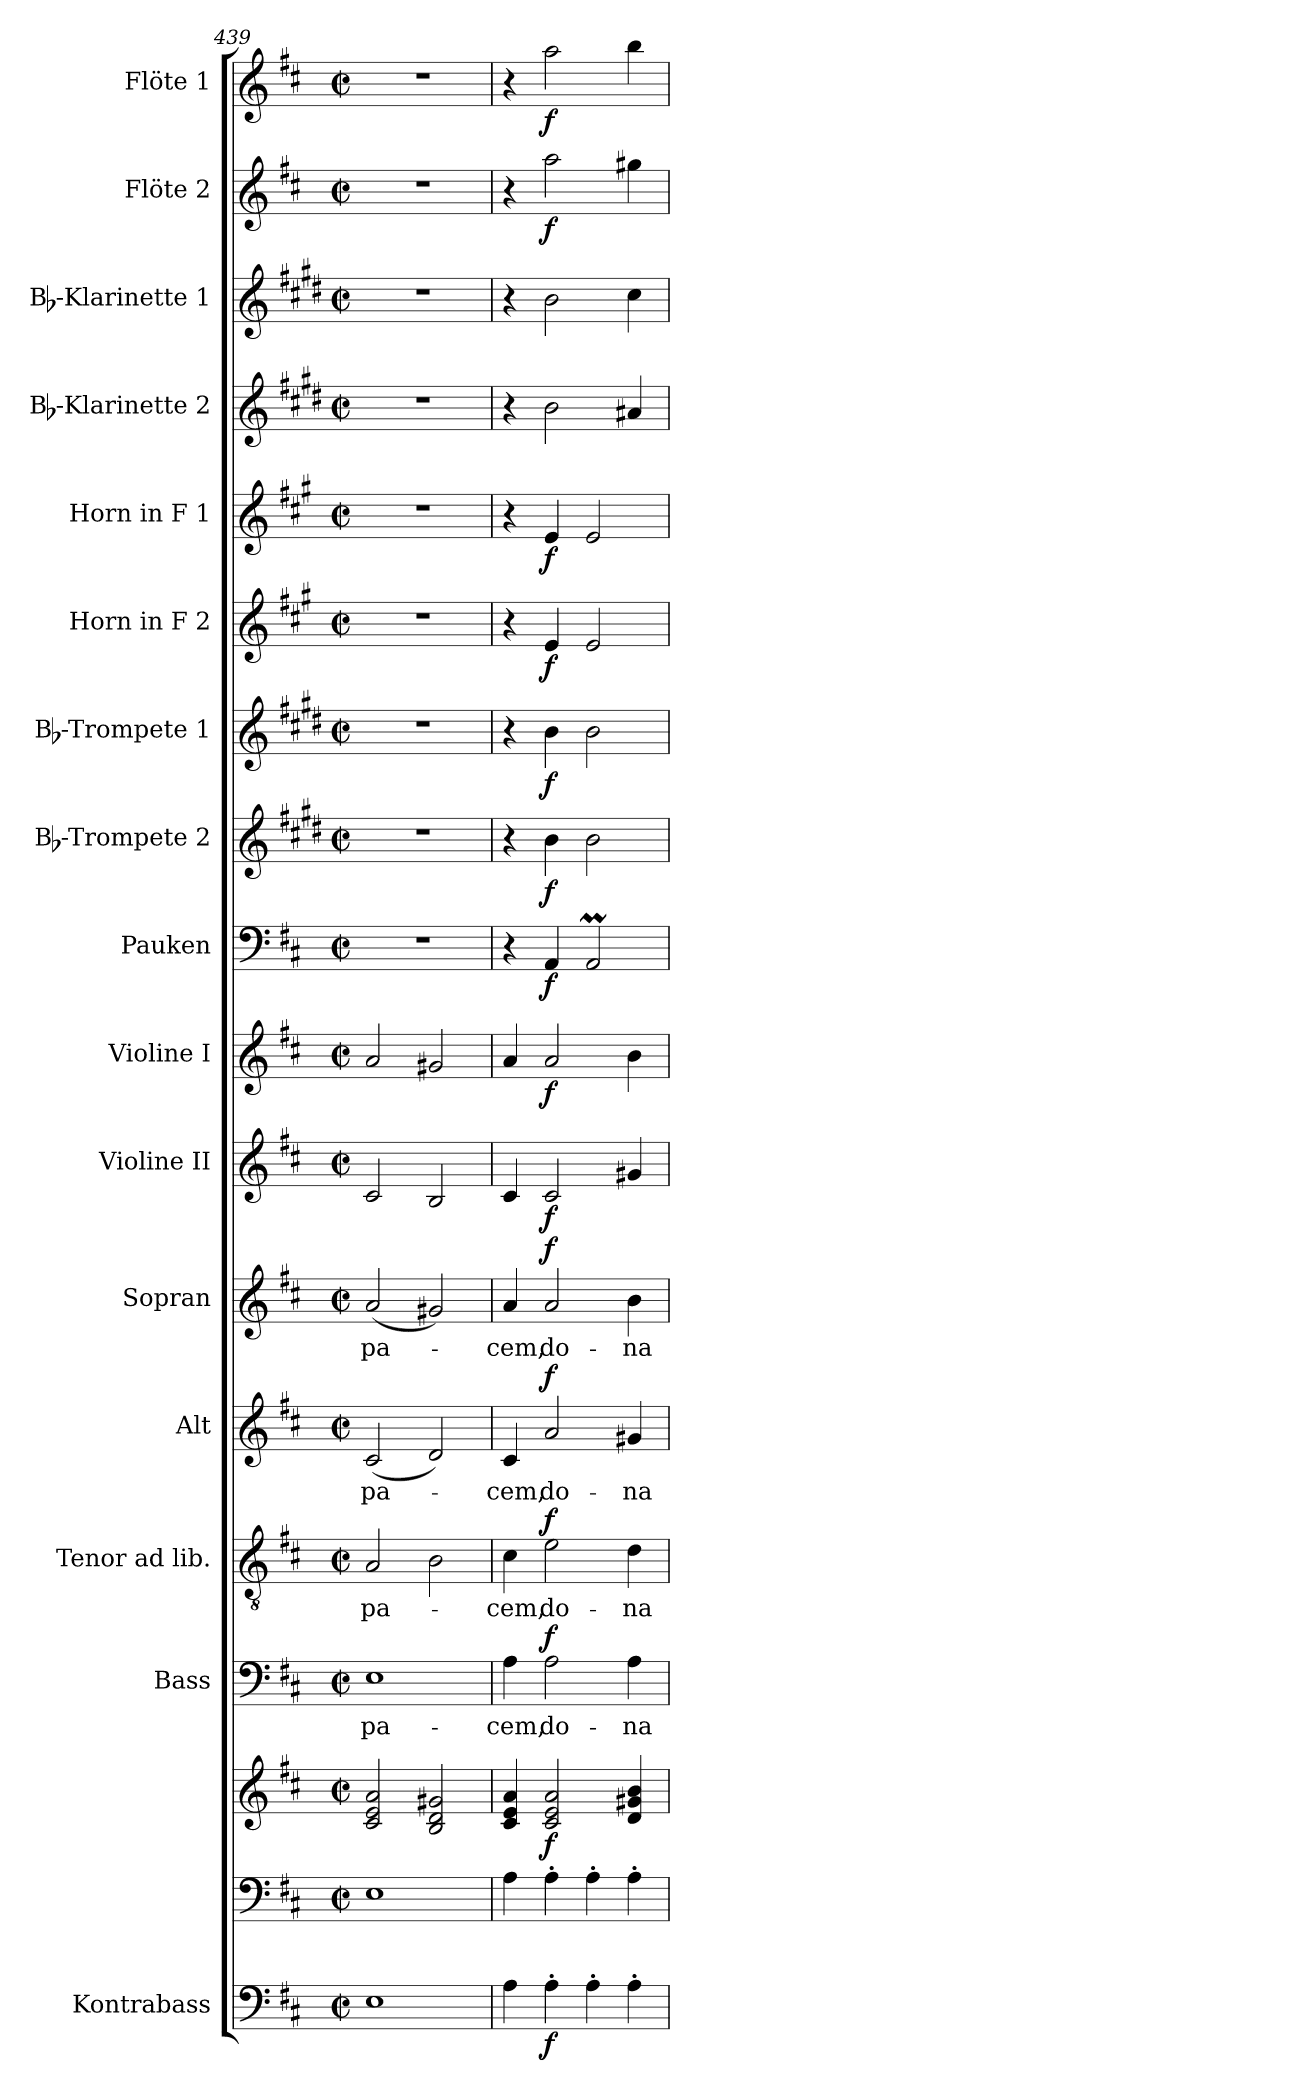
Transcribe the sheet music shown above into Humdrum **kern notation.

**kern	**dynam	**kern	**kern	**dynam	**kern	**text	**dynam	**kern	**text	**dynam	**kern	**text	**dynam	**kern	**text	**dynam	**kern	**dynam	**kern	**dynam	**kern	**dynam	**kern	**dynam	**kern	**dynam	**kern	**dynam	**kern	**dynam	**kern	**kern	**kern	**dynam	**kern	**dynam
*part17	*part17	*part16	*part16	*part16	*part15	*part15	*part15	*part14	*part14	*part14	*part13	*part13	*part13	*part12	*part12	*part12	*part11	*part11	*part10	*part10	*part9	*part9	*part8	*part8	*part7	*part7	*part6	*part6	*part5	*part5	*part4	*part3	*part2	*part2	*part1	*part1
*staff18	*staff18	*staff17	*staff16	*staff16/17	*staff15	*staff15	*staff15	*staff14	*staff14	*staff14	*staff13	*staff13	*staff13	*staff12	*staff12	*staff12	*staff11	*staff11	*staff10	*staff10	*staff9	*staff9	*staff8	*staff8	*staff7	*staff7	*staff6	*staff6	*staff5	*staff5	*staff4	*staff3	*staff2	*staff2	*staff1	*staff1
*I"Kontrabass	*	*	*	*	*I"Bass	*	*	*I"Tenor ad lib.	*	*	*I"Alt	*	*	*I"Sopran	*	*	*I"Violine II	*	*I"Violine I	*	*I"Pauken	*	*I"Bb-Trompete 2	*	*I"Bb-Trompete 1	*	*I"Horn in F 2	*	*I"Horn in F 1	*	*I"Bb-Klarinette 2	*I"Bb-Klarinette 1	*I"Flöte 2	*	*I"Flöte 1	*
*I'Kb.	*	*	*	*	*I'B.	*	*	*I'T.	*	*	*I'A.	*	*	*I'S.	*	*	*I'Vl. II	*	*I'Vl. I	*	*I'Pk.	*	*I'Bb Trp. 2	*	*I'Bb Trp. 1	*	*	*	*	*	*I'Bb Kl. 2	*I'Bb Kl. 1	*I'Fl. 2	*	*I'Fl. 1	*
*clefF4	*	*clefF4	*clefG2	*	*clefF4	*	*	*clefGv2	*	*	*clefG2	*	*	*clefG2	*	*	*clefG2	*	*clefG2	*	*clefF4	*	*clefG2	*	*clefG2	*	*clefG2	*	*clefG2	*	*clefG2	*clefG2	*clefG2	*	*clefG2	*
*ITrd7c12	*	*	*	*	*	*	*	*	*	*	*	*	*	*	*	*	*	*	*	*	*	*	*ITrd1c2	*	*ITrd1c2	*	*ITrd4c7	*	*ITrd4c7	*	*ITrd1c2	*ITrd1c2	*	*	*	*
*k[f#c#]	*	*k[f#c#]	*k[f#c#]	*	*k[f#c#]	*	*	*k[f#c#]	*	*	*k[f#c#]	*	*	*k[f#c#]	*	*	*k[f#c#]	*	*k[f#c#]	*	*k[f#c#]	*	*k[f#c#]	*	*k[f#c#]	*	*k[f#c#]	*	*k[f#c#]	*	*k[f#c#]	*k[f#c#]	*k[f#c#]	*	*k[f#c#]	*
*D:	*	*D:	*D:	*	*D:	*	*	*D:	*	*	*D:	*	*	*D:	*	*	*D:	*	*D:	*	*D:	*	*D:	*	*D:	*	*D:	*	*D:	*	*D:	*D:	*D:	*	*D:	*
*M2/2	*	*M2/2	*M2/2	*	*M2/2	*	*	*M2/2	*	*	*M2/2	*	*	*M2/2	*	*	*M2/2	*	*M2/2	*	*M2/2	*	*M2/2	*	*M2/2	*	*M2/2	*	*M2/2	*	*M2/2	*M2/2	*M2/2	*	*M2/2	*
*met(c|)	*	*met(c|)	*met(c|)	*	*met(c|)	*	*	*met(c|)	*	*	*met(c|)	*	*	*met(c|)	*	*	*met(c|)	*	*met(c|)	*	*met(c|)	*	*met(c|)	*	*met(c|)	*	*met(c|)	*	*met(c|)	*	*met(c|)	*met(c|)	*met(c|)	*	*met(c|)	*
=439	=439	=439	=439	=439	=439	=439	=439	=439	=439	=439	=439	=439	=439	=439	=439	=439	=439	=439	=439	=439	=439	=439	=439	=439	=439	=439	=439	=439	=439	=439	=439	=439	=439	=439	=439	=439
!	!	!	!	!	!	!LO:LY:b	!	!	!LO:LY:b	!	!	!LO:LY:b	!	!	!LO:LY:b	!	!	!	!	!	!	!	!	!	!	!	!	!	!	!	!	!	!	!	!	!
1EE	.	1E	2c#/ 2e/ 2a/	.	1E	pa-	.	2A/	pa-	.	(<2c#/	pa-	.	(<2a/	pa-	.	2c#/	.	2a/	.	1r	.	1r	.	1r	.	1r	.	1r	.	1r	1r	1r	.	1r	.
.	.	.	2B/ 2d/ 2g#X/	.	.	.	.	2B\	.	.	2d/)	.	.	2g#X/)	.	.	2B/	.	2g#X/	.	.	.	.	.	.	.	.	.	.	.	.	.	.	.	.	.
=440	=440	=440	=440	=440	=440	=440	=440	=440	=440	=440	=440	=440	=440	=440	=440	=440	=440	=440	=440	=440	=440	=440	=440	=440	=440	=440	=440	=440	=440	=440	=440	=440	=440	=440	=440	=440
!	!	!	!	!	!	!LO:LY:b	!	!	!LO:LY:b	!	!	!LO:LY:b	!	!	!LO:LY:b	!	!	!	!	!	!	!	!	!	!	!	!	!	!	!	!	!	!	!	!	!
4AA\	.	4A\	4c#/ 4e/ 4a/	.	4A\	-cem,	.	4c#\	-cem,	.	4c#/	-cem,	.	4a/	-cem,	.	4c#/	.	4a/	.	4r	.	4r	.	4r	.	4r	.	4r	.	4r	4r	4r	.	4r	.
!	!LO:DY:b	!	!	!LO:DY:b	!	!LO:LY:b	!LO:DY:a	!	!LO:LY:b	!LO:DY:a	!	!LO:LY:b	!LO:DY:a	!	!LO:LY:b	!LO:DY:a	!	!LO:DY:b	!	!LO:DY:b	!	!LO:DY:b	!	!LO:DY:b	!	!LO:DY:b	!	!LO:DY:b	!	!LO:DY:b	!	!	!	!LO:DY:b	!	!LO:DY:b
4AA'>\	f	4A'>\	2c#/ 2e/ 2a/	f	2A\	do-	f	2e\	do-	f	2a/	do-	f	2a/	do-	f	2c#/	f	2a/	f	4AA/	f	4a\	f	4a\	f	4A/	f	4A/	f	2a\	2a\	2aa\	f	2aa\	f
4AA'>\	.	4A'>\	.	.	.	.	.	.	.	.	.	.	.	.	.	.	.	.	.	.	2AAM/	.	2a\	.	2a\	.	2A/	.	2A/	.	.	.	.	.	.	.
!	!	!	!	!	!	!LO:LY:b	!	!	!LO:LY:b	!	!	!LO:LY:b	!	!	!LO:LY:b	!	!	!	!	!	!	!	!	!	!	!	!	!	!	!	!	!	!	!	!	!
4AA'>\	.	4A'>\	4d/ 4g#X/ 4b/	.	4A\	-na	.	4d\	-na	.	4g#X/	-na	.	4b\	-na	.	4g#X/	.	4b\	.	.	.	.	.	.	.	.	.	.	.	4g#X/	4b\	4gg#X\	.	4bb\	.
=	=	=	=	=	=	=	=	=	=	=	=	=	=	=	=	=	=	=	=	=	=	=	=	=	=	=	=	=	=	=	=	=	=	=	=	=
*-	*-	*-	*-	*-	*-	*-	*-	*-	*-	*-	*-	*-	*-	*-	*-	*-	*-	*-	*-	*-	*-	*-	*-	*-	*-	*-	*-	*-	*-	*-	*-	*-	*-	*-	*-	*-
